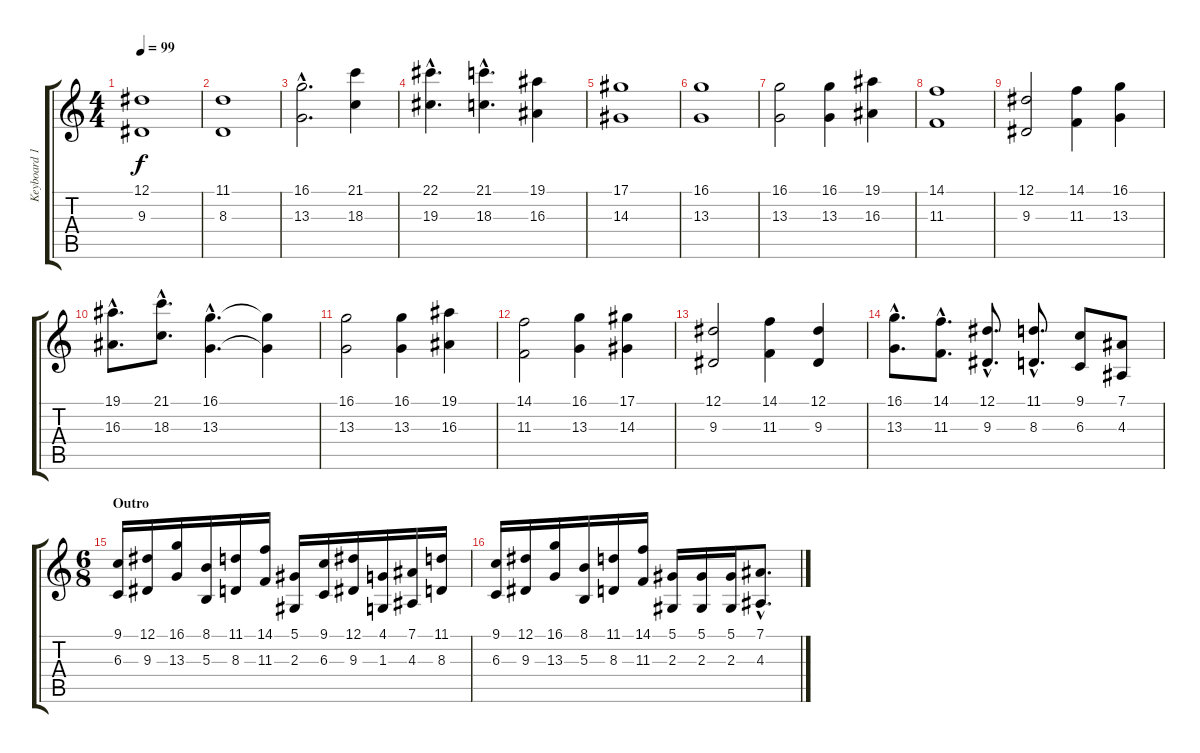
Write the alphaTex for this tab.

\track ("Keyboard 1" "Keyboard 1") {instrument stringensemble1}
\staff {score tabs}
\tuning (Eb4 Bb3 Gb3 Db3 Ab2 Eb2) {hide}
\ts (4 4)
\tempo 99
\clef g2
\ks c
(12.1 9.3).1{dy f} |
(11.1 8.3).1 |
(16.1{hac} 13.3{hac}).2{d} (21.1 18.3).4 |
(22.1{hac} 19.3{hac}).4{d} (21.1{hac} 18.3{hac}).4{d} (19.1 16.3).4 |
(17.1 14.3).1 |
(16.1 13.3).1 |
(16.1 13.3).2 (16.1 13.3).4 (19.1 16.3).4 |
(14.1 11.3).1 |
(12.1 9.3).2 (14.1 11.3).4 (16.1 13.3).4 |
(19.1{hac} 16.3{hac}).8{d} (21.1{hac} 18.3{hac}).8{d} (16.1{hac} 13.3{hac}).4{d} (16.1{t} 13.3{t}).4 |
(16.1 13.3).2 (16.1 13.3).4 (19.1 16.3).4 |
(14.1 11.3).2 (16.1 13.3).4 (17.1 14.3).4 |
(12.1 9.3).2 (14.1 11.3).4 (12.1 9.3).4 |
(16.1{hac} 13.3{hac}).8{d} (14.1{hac} 11.3{hac}).8{d} (12.1{hac} 9.3{hac}).8{d} (11.1{hac} 8.3{hac}).8{d} (9.1 6.3).8 (7.1 4.3).8 |
\ts (6 8)
\section ("" "Outro")
(9.1 6.3).16 (12.1 9.3).16 (16.1 13.3).16 (8.1 5.3).16 (11.1 8.3).16 (14.1 11.3).16 (5.1 2.3).16 (9.1 6.3).16 (12.1 9.3).16 (4.1 1.3).16 (7.1 4.3).16 (11.1 8.3).16 |
(9.1 6.3).16 (12.1 9.3).16 (16.1 13.3).16 (8.1 5.3).16 (11.1 8.3).16 (14.1 11.3).16 (5.1 2.3).16 (5.1 2.3).16 (5.1 2.3).16 (7.1{hac} 4.3{hac}).8{d}
